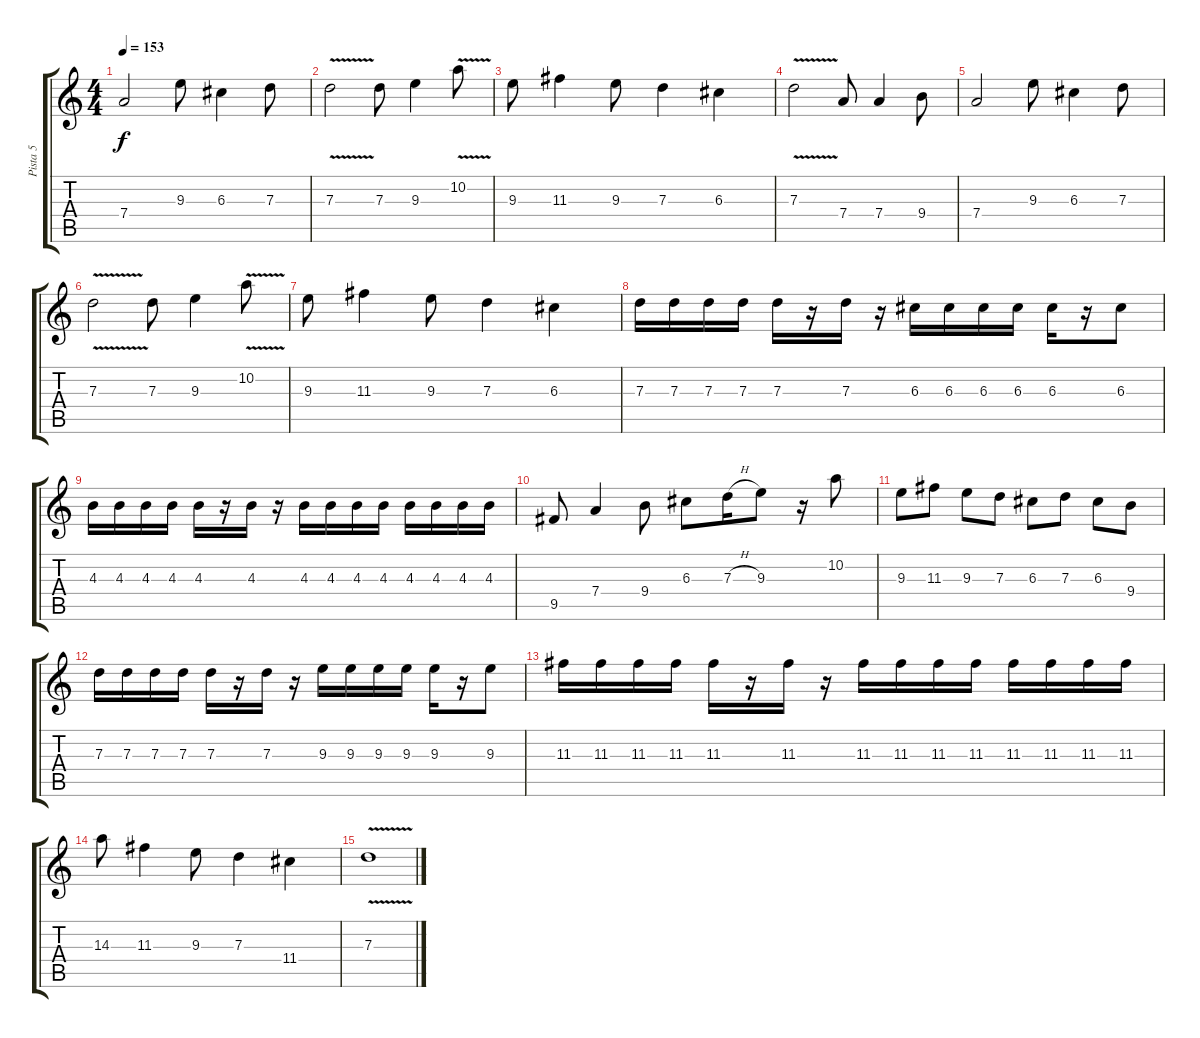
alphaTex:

\track ("Pista 5" "Pista 5") {instrument distortionguitar}
\staff {score tabs}
\tuning (E4 B3 G3 D3 A2 E2) {hide}
\ts (4 4)
\tempo 153
\clef g2
\ks c
7.4.2{dy f} 9.3.8 6.3.4 7.3.8 |
7.3{v}.2 7.3.8 9.3.4 10.2{v}.8 |
9.3.8 11.3.4 9.3.8 7.3.4 6.3.4 |
7.3{v}.2 7.4.8 7.4.4 9.4.8 |
7.4.2 9.3.8 6.3.4 7.3.8 |
7.3{v}.2 7.3.8 9.3.4 10.2{v}.8 |
9.3.8 11.3.4 9.3.8 7.3.4 6.3.4 |
7.3.16 7.3.16 7.3.16 7.3.16 7.3.16 r.16 7.3.16 r.16 6.3.16 6.3.16 6.3.16 6.3.16 6.3.16 r.16 6.3.8 |
4.3.16 4.3.16 4.3.16 4.3.16 4.3.16 r.16 4.3.16 r.16 4.3.16 4.3.16 4.3.16 4.3.16 4.3.16 4.3.16 4.3.16 4.3.16 |
9.5.8 7.4.4 9.4.8 6.3.8 7.3{h}.16 9.3.8 r.16 10.2.8 |
9.3.8 11.3.8 9.3.8 7.3.8 6.3.8 7.3.8 6.3.8 9.4.8 |
7.3.16 7.3.16 7.3.16 7.3.16 7.3.16 r.16 7.3.16 r.16 9.3.16 9.3.16 9.3.16 9.3.16 9.3.16 r.16 9.3.8 |
11.3.16 11.3.16 11.3.16 11.3.16 11.3.16 r.16 11.3.16 r.16 11.3.16 11.3.16 11.3.16 11.3.16 11.3.16 11.3.16 11.3.16 11.3.16 |
14.3.8 11.3.4 9.3.8 7.3.4 11.4.4 |
7.3{v}.1
